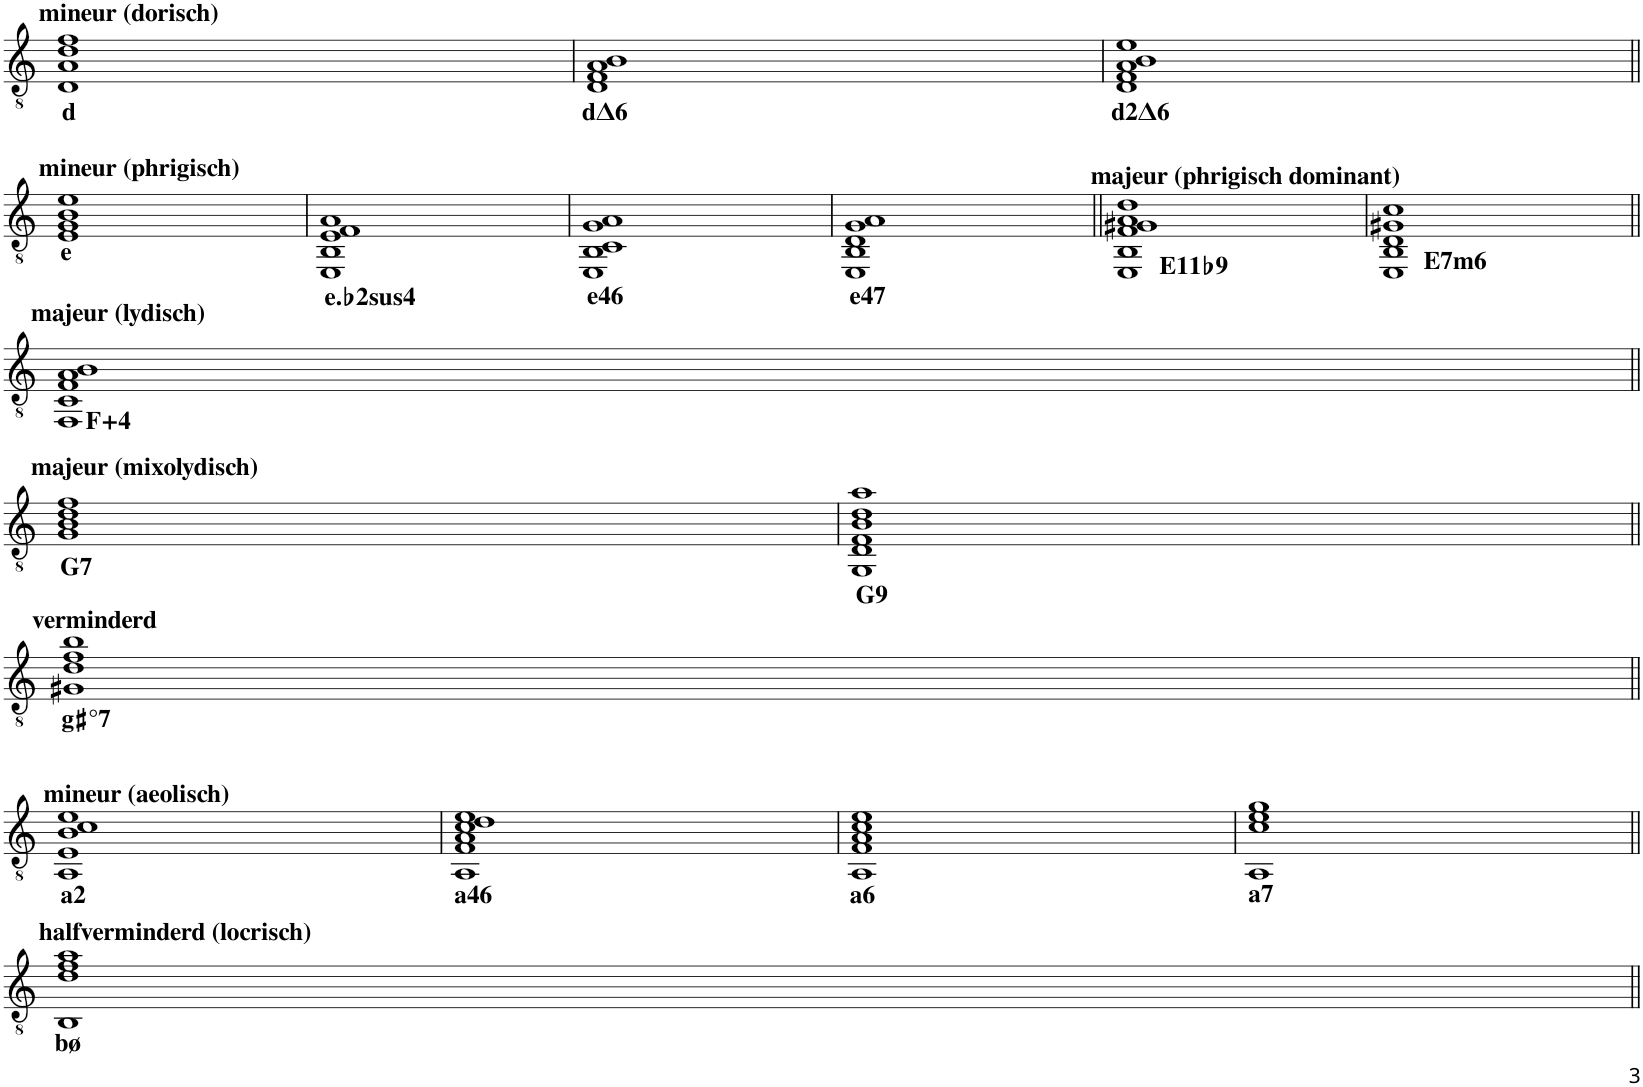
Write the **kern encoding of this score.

**kern
*part1
*staff1
*I"Guitar
!!LO:PB:g=z
*clefGv2
*k[]
*M4/4
=10
!LO:TX:a:B:t=mineur (dorisch)
!LO:TX:b:B:t=d
1D 1A 1d 1f
=11
!LO:TX:b:B:t=d∆6
1D 1F 1A 1B
=12
!LO:TX:b:B:t=d2∆6
1D 1F 1A 1B 1e
!!LO:LB:g=z
=13||
!LO:TX:a:B:t=mineur (phrigisch)
!LO:TX:b:B:t=e
1E 1G 1B 1e
=14
!LO:TX:b:B:t=e.♭2sus4
1EE 1BB 1E 1F 1A
=15
!LO:TX:b:B:t=e46
1EE 1BB 1C 1G 1A
=16
!LO:TX:b:B:t=e47
1EE 1BB 1D 1G 1A
=17||
!LO:TX:b:B:t=E11♭9
!LO:TX:a:B:t=majeur (phrigisch dominant)
1EE 1BB 1F 1G#X 1A 1d
=18
!LO:TX:b:B:t=E7m6
1EE 1BB 1D 1G#X 1c
!!LO:LB:g=z
=19||
!LO:TX:a:B:t=majeur (lydisch)
!LO:TX:b:B:t=F+4
1FF 1C 1F 1A 1B
!!LO:LB:g=z
=20||
!LO:TX:b:B:t=G7
!LO:TX:a:B:t=majeur (mixolydisch)
1G 1B 1d 1f
=21
!LO:TX:b:B:t=G9
1GG 1D 1F 1B 1d 1a
!!LO:LB:g=z
=22||
!LO:TX:b:B:t=g♯°7
!LO:TX:a:B:t=verminderd
1G#X 1d 1f 1b
!!LO:LB:g=z
=23||
!LO:TX:b:B:t=a2
!LO:TX:a:B:t=mineur (aeolisch)
1AA 1E 1B 1c 1e
=24
!LO:TX:b:B:t=a46
1AA 1F 1A 1c 1d 1e
=25
!LO:TX:b:B:t=a6
1AA 1F 1A 1c 1e
=26
!LO:TX:b:B:t=a7
1AA 1c 1e 1g
!!LO:LB:g=z
=27||
!LO:TX:a:B:t=halfverminderd (locrisch)
!LO:TX:b:B:t=bø
1BB 1d 1f 1a
=||
*-
